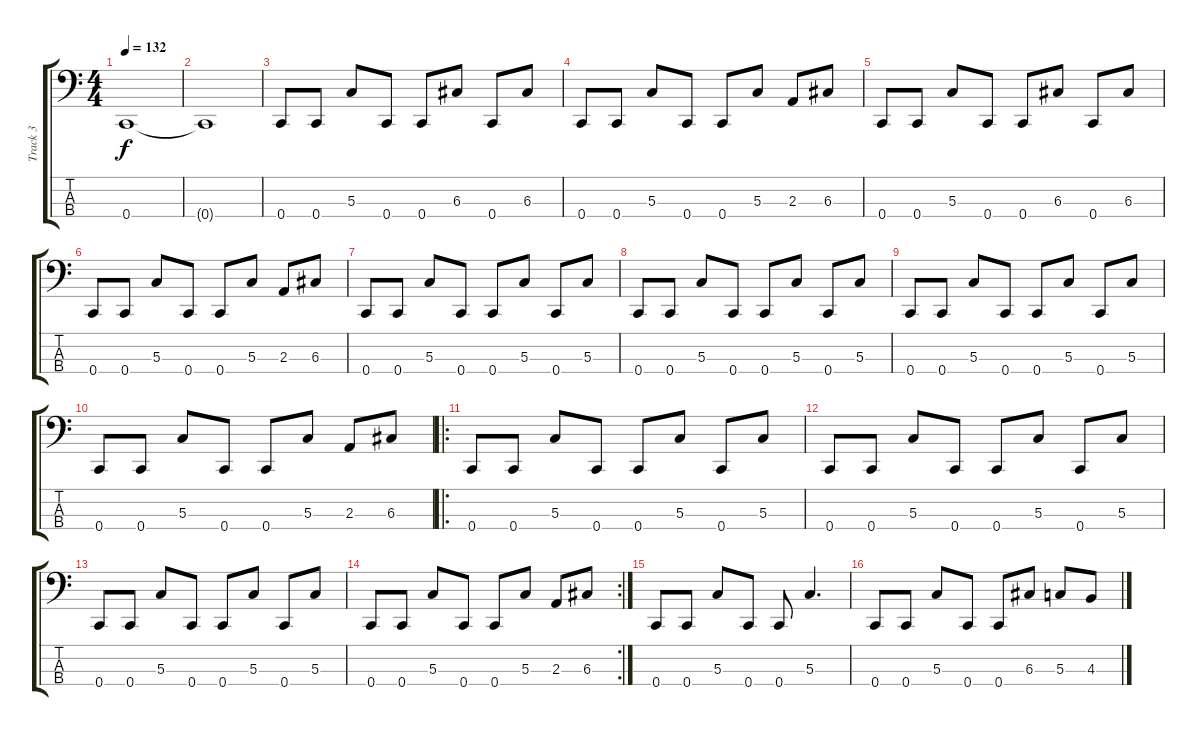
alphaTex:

\track ("Track 3" "Track 3") {instrument electricbasspick}
\staff {score tabs}
\tuning (F2 C2 G1 C1) {hide}
\ts (4 4)
\tempo 132
\clef f4
\ks c
0.4.1{dy f} |
0.4{t}.1 |
0.4.8 0.4.8 5.3.8 0.4.8 0.4.8 6.3.8 0.4.8 6.3.8 |
0.4.8 0.4.8 5.3.8 0.4.8 0.4.8 5.3.8 2.3.8 6.3.8 |
0.4.8 0.4.8 5.3.8 0.4.8 0.4.8 6.3.8 0.4.8 6.3.8 |
0.4.8 0.4.8 5.3.8 0.4.8 0.4.8 5.3.8 2.3.8 6.3.8 |
0.4.8 0.4.8 5.3.8 0.4.8 0.4.8 5.3.8 0.4.8 5.3.8 |
0.4.8 0.4.8 5.3.8 0.4.8 0.4.8 5.3.8 0.4.8 5.3.8 |
0.4.8 0.4.8 5.3.8 0.4.8 0.4.8 5.3.8 0.4.8 5.3.8 |
0.4.8 0.4.8 5.3.8 0.4.8 0.4.8 5.3.8 2.3.8 6.3.8 |
\ro
0.4.8 0.4.8 5.3.8 0.4.8 0.4.8 5.3.8 0.4.8 5.3.8 |
0.4.8 0.4.8 5.3.8 0.4.8 0.4.8 5.3.8 0.4.8 5.3.8 |
0.4.8 0.4.8 5.3.8 0.4.8 0.4.8 5.3.8 0.4.8 5.3.8 |
\rc 2
0.4.8 0.4.8 5.3.8 0.4.8 0.4.8 5.3.8 2.3.8 6.3.8 |
0.4.8 0.4.8 5.3.8 0.4.8 0.4.8 5.3.4{d} |
0.4.8 0.4.8 5.3.8 0.4.8 0.4.8 6.3.8 5.3.8 4.3.8
